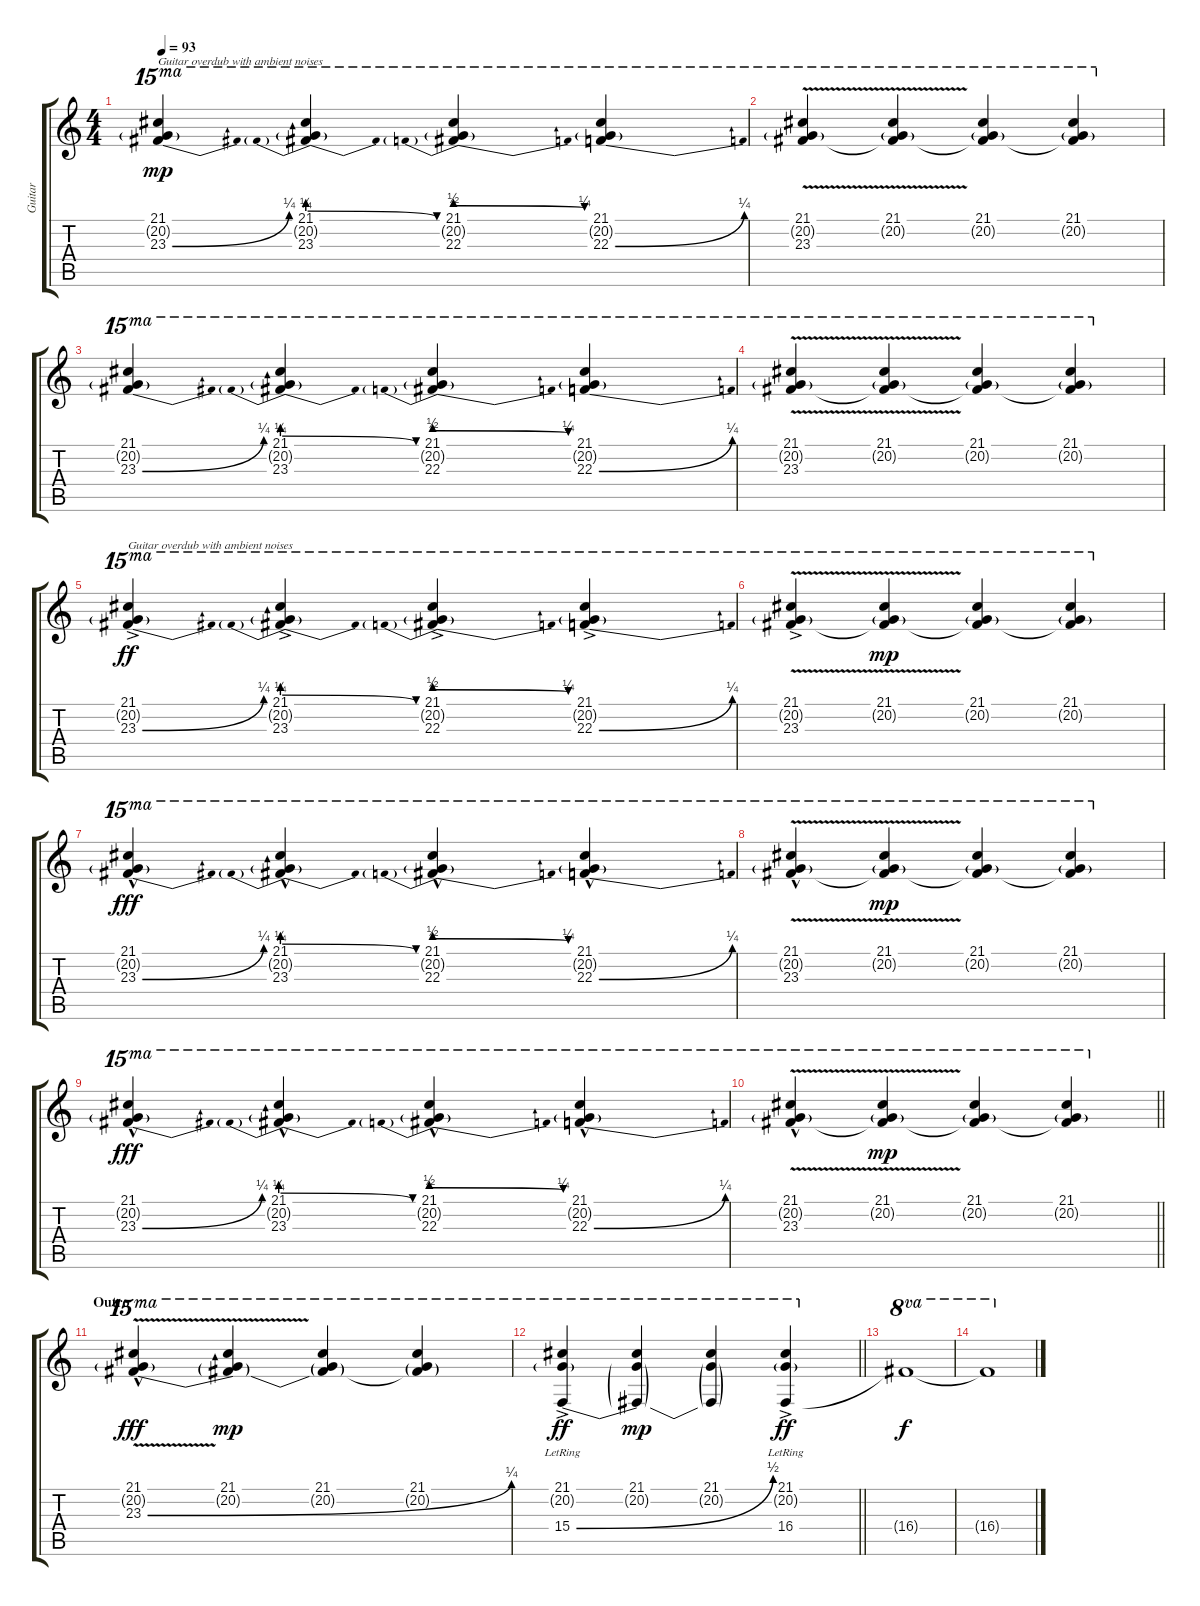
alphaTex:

\track ("Guitar" "Guitar") {instrument overdrivenguitar}
\staff {score tabs}
\tuning (E4 B3 G3 D3 A2 E2) {hide}
\ts (4 4)
\tempo 93
\clef g2
\ks c
(21.1 20.2{g} 23.3{be (bend 0 0 60 1)}).4{ot 15ma txt "Guitar overdub with ambient noises" dy mp} (21.1 20.2{g} 23.3{be (prebendrelease 0 1 60 0)}).4{ot 15ma} (21.1 20.2{g} 22.3{be (prebendrelease 0 2 60 1)}).4{ot 15ma} (21.1 20.2{g} 22.3{be (bend 0 0 60 1)}).4{ot 15ma} |
(21.1 20.2{g} 23.3{v}).4{ot 15ma} (21.1 20.2{g} 23.3{t}).4{ot 15ma} (21.1 20.2{g} 23.3{t}).4{ot 15ma} (21.1 20.2{g} 23.3{t}).4{ot 15ma} |
(21.1 20.2{g} 23.3{be (bend 0 0 60 1)}).4{ot 15ma} (21.1 20.2{g} 23.3{be (prebendrelease 0 1 60 0)}).4{ot 15ma} (21.1 20.2{g} 22.3{be (prebendrelease 0 2 60 1)}).4{ot 15ma} (21.1 20.2{g} 22.3{be (bend 0 0 60 1)}).4{ot 15ma} |
(21.1 20.2{g} 23.3{v}).4{ot 15ma} (21.1 20.2{g} 23.3{t}).4{ot 15ma} (21.1 20.2{g} 23.3{t}).4{ot 15ma} (21.1 20.2{g} 23.3{t}).4{ot 15ma} |
(21.1 20.2{g} 23.3{be (bend 0 0 60 1) ac}).4{ot 15ma txt "Guitar overdub with ambient noises" dy ff} (21.1 20.2{g} 23.3{be (prebendrelease 0 1 60 0) ac}).4{ot 15ma} (21.1 20.2{g} 22.3{be (prebendrelease 0 2 60 1) ac}).4{ot 15ma} (21.1 20.2{g} 22.3{be (bend 0 0 60 1) ac}).4{ot 15ma} |
(21.1 20.2{g} 23.3{v ac}).4{ot 15ma} (21.1 20.2{g} 23.3{t}).4{ot 15ma dy mp} (21.1 20.2{g} 23.3{t}).4{ot 15ma} (21.1 20.2{g} 23.3{t}).4{ot 15ma} |
(21.1 20.2{g} 23.3{be (bend 0 0 60 1) hac}).4{ot 15ma dy fff} (21.1 20.2{g} 23.3{be (prebendrelease 0 1 60 0) hac}).4{ot 15ma} (21.1 20.2{g} 22.3{be (prebendrelease 0 2 60 1) hac}).4{ot 15ma} (21.1 20.2{g} 22.3{be (bend 0 0 60 1) hac}).4{ot 15ma} |
(21.1 20.2{g} 23.3{v hac}).4{ot 15ma} (21.1 20.2{g} 23.3{t}).4{ot 15ma dy mp} (21.1 20.2{g} 23.3{t}).4{ot 15ma} (21.1 20.2{g} 23.3{t}).4{ot 15ma} |
(21.1 20.2{g} 23.3{be (bend 0 0 60 1) hac}).4{ot 15ma dy fff} (21.1 20.2{g} 23.3{be (prebendrelease 0 1 60 0) hac}).4{ot 15ma} (21.1 20.2{g} 22.3{be (prebendrelease 0 2 60 1) hac}).4{ot 15ma} (21.1 20.2{g} 22.3{be (bend 0 0 60 1) hac}).4{ot 15ma} |
\barLineRight lightlight
(21.1 20.2{g} 23.3{v hac}).4{ot 15ma} (21.1 20.2{g} 23.3{t}).4{ot 15ma dy mp} (21.1 20.2{g} 23.3{t}).4{ot 15ma} (21.1 20.2{g} 23.3{t}).4{ot 15ma} |
\section ("" "Outro")
(21.1 20.2{g} 23.3{be (bend 0 0 60 1) v hac}).4{ot 15ma dy fff} (21.1 20.2{g} 23.3{t}).4{ot 15ma dy mp} (21.1 20.2{g} 23.3{t}).4{ot 15ma} (21.1 20.2{g} 23.3{t}).4{ot 15ma} |
\barLineRight lightlight
(21.1 20.2{g} 15.4{be (bend 0 0 60 2) ac lr}).4{ot 15ma dy ff} (21.1 20.2{g} 15.4{t}).4{ot 15ma dy mp} (21.1 20.2{g} 15.4{t}).4{ot 15ma} (21.1 20.2{g} 16.4{ac lr}).4{ot 15ma dy ff} |
16.4{t}.1{ot 8va dy f} |
16.4{t}.1{ot 8va}
